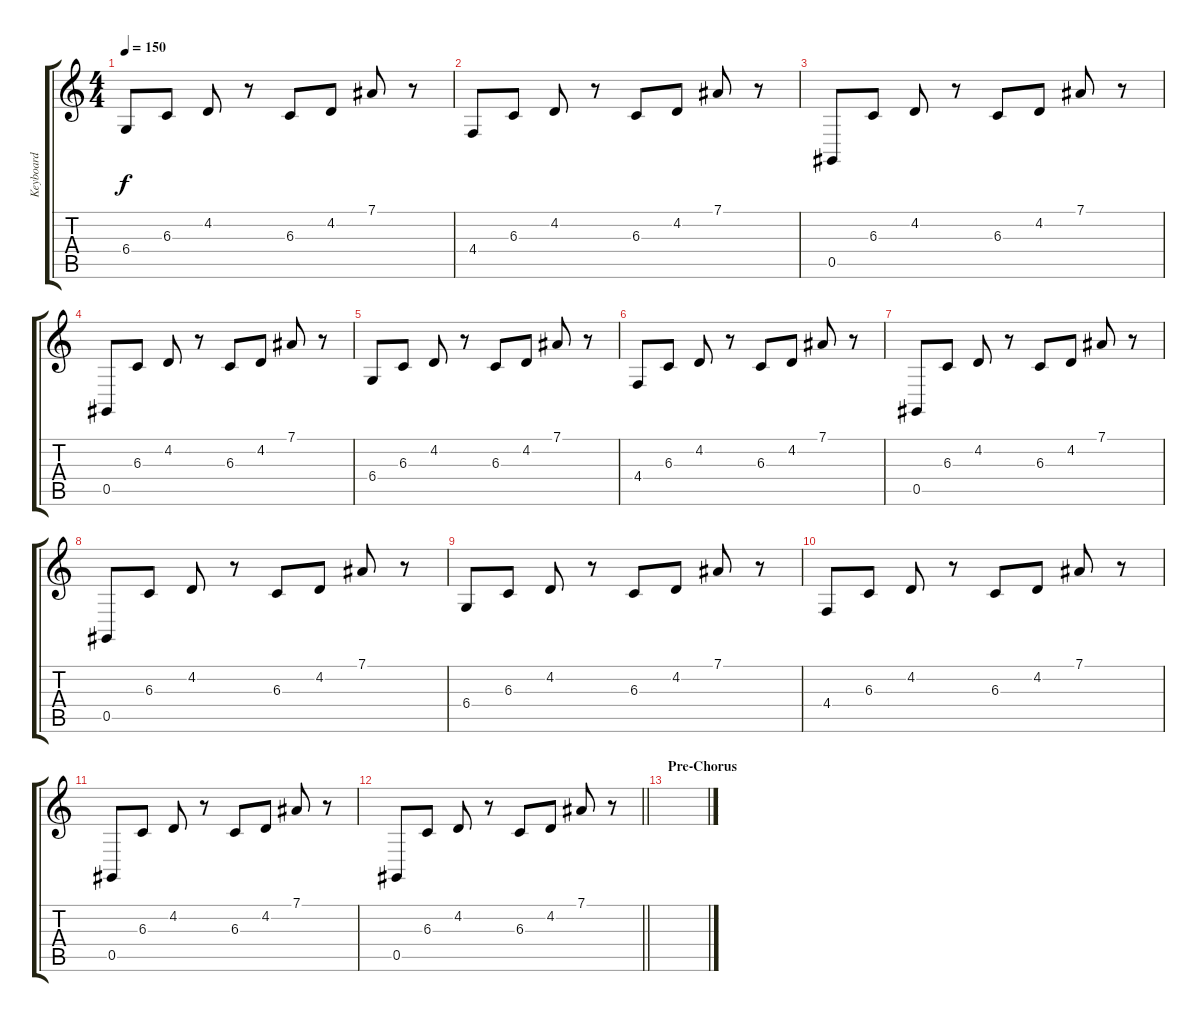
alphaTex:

\track ("Keyboard" "Keyboard") {instrument pizzicatostrings}
\staff {score tabs}
\tuning (Eb4 Bb3 Gb3 Db3 Ab2 Eb2) {hide}
\ts (4 4)
\tempo 150
\clef g2
\ks c
6.4.8{dy f} 6.3.8 4.2.8 r.8 6.3.8 4.2.8 7.1.8 r.8 |
4.4.8 6.3.8 4.2.8 r.8 6.3.8 4.2.8 7.1.8 r.8 |
0.5.8 6.3.8 4.2.8 r.8 6.3.8 4.2.8 7.1.8 r.8 |
0.5.8 6.3.8 4.2.8 r.8 6.3.8 4.2.8 7.1.8 r.8 |
6.4.8 6.3.8 4.2.8 r.8 6.3.8 4.2.8 7.1.8 r.8 |
4.4.8 6.3.8 4.2.8 r.8 6.3.8 4.2.8 7.1.8 r.8 |
0.5.8 6.3.8 4.2.8 r.8 6.3.8 4.2.8 7.1.8 r.8 |
0.5.8 6.3.8 4.2.8 r.8 6.3.8 4.2.8 7.1.8 r.8 |
6.4.8 6.3.8 4.2.8 r.8 6.3.8 4.2.8 7.1.8 r.8 |
4.4.8 6.3.8 4.2.8 r.8 6.3.8 4.2.8 7.1.8 r.8 |
0.5.8 6.3.8 4.2.8 r.8 6.3.8 4.2.8 7.1.8 r.8 |
\barLineRight lightlight
0.5.8 6.3.8 4.2.8 r.8 6.3.8 4.2.8 7.1.8 r.8 |
\section ("" "Pre-Chorus")
